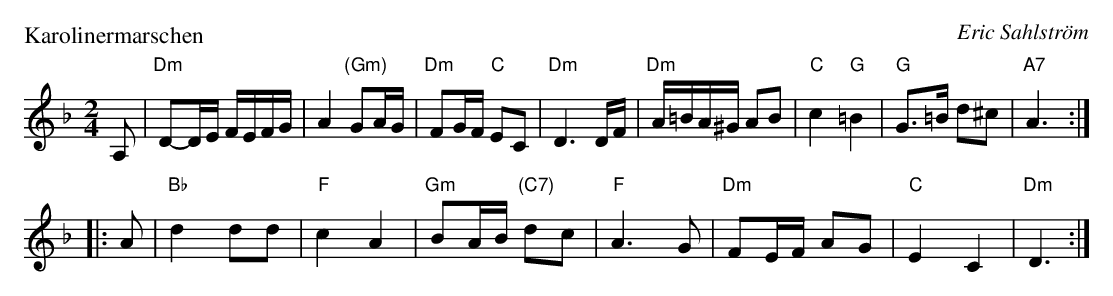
X:1
P: Karolinermarschen
C:Eric Sahlstr\"om
M:2/4
L:1/16
K:Dm
A,2 \
| "Dm"D2-DE FEFG | A4 "(Gm)"G2AG | "Dm"F2GF "C"E2C2 | "Dm"D6 DF \
| "Dm"A=BA^G A2B2 | "C"c4 "G"=B4 | "G"G3=B d2^c2 | "A7"A6 :|
|: A2 \
| "Bb"d4 d2d2 | "F"c4 A4 | "Gm"B2AB "(C7)"d2c2 | "F"A6 G2 \
| "Dm"F2EF A2G2 | "C"E4 C4 | "Dm"D6 :|
